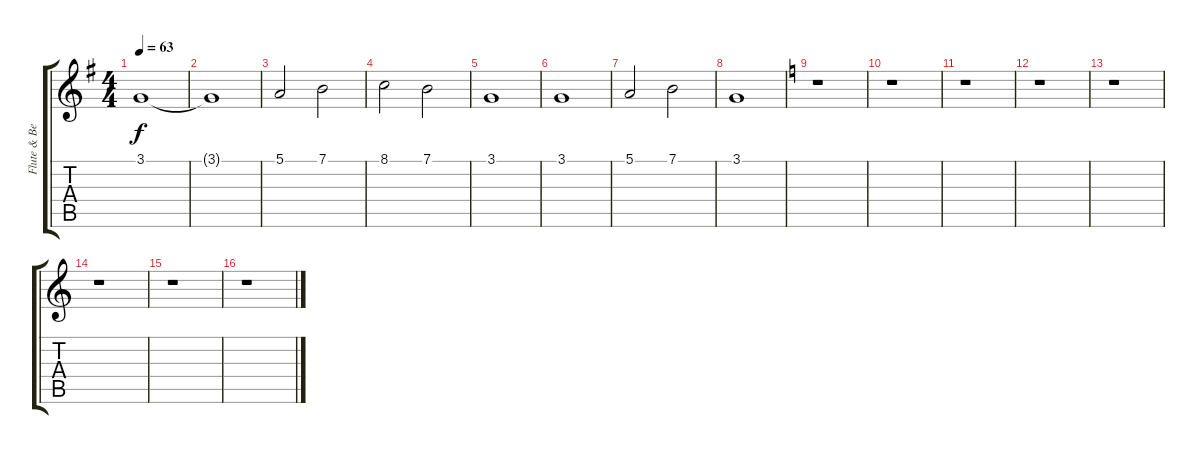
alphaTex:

\track ("Flute & Bell" "Flute & Be") {instrument flute}
\staff {score tabs}
\tuning (E4 B3 G3 D3 A2 E2) {hide}
\ts (4 4)
\tempo 63
\clef g2
\ks g
3.1.1{dy f instrument flute} |
3.1{t}.1 |
5.1.2 7.1.2 |
8.1.2 7.1.2 |
3.1.1 |
3.1.1 |
5.1.2 7.1.2 |
3.1.1 |
\ks c
r.1 |
r.1 |
r.1 |
r.1 |
r.1 |
r.1 |
r.1 |
r.1
